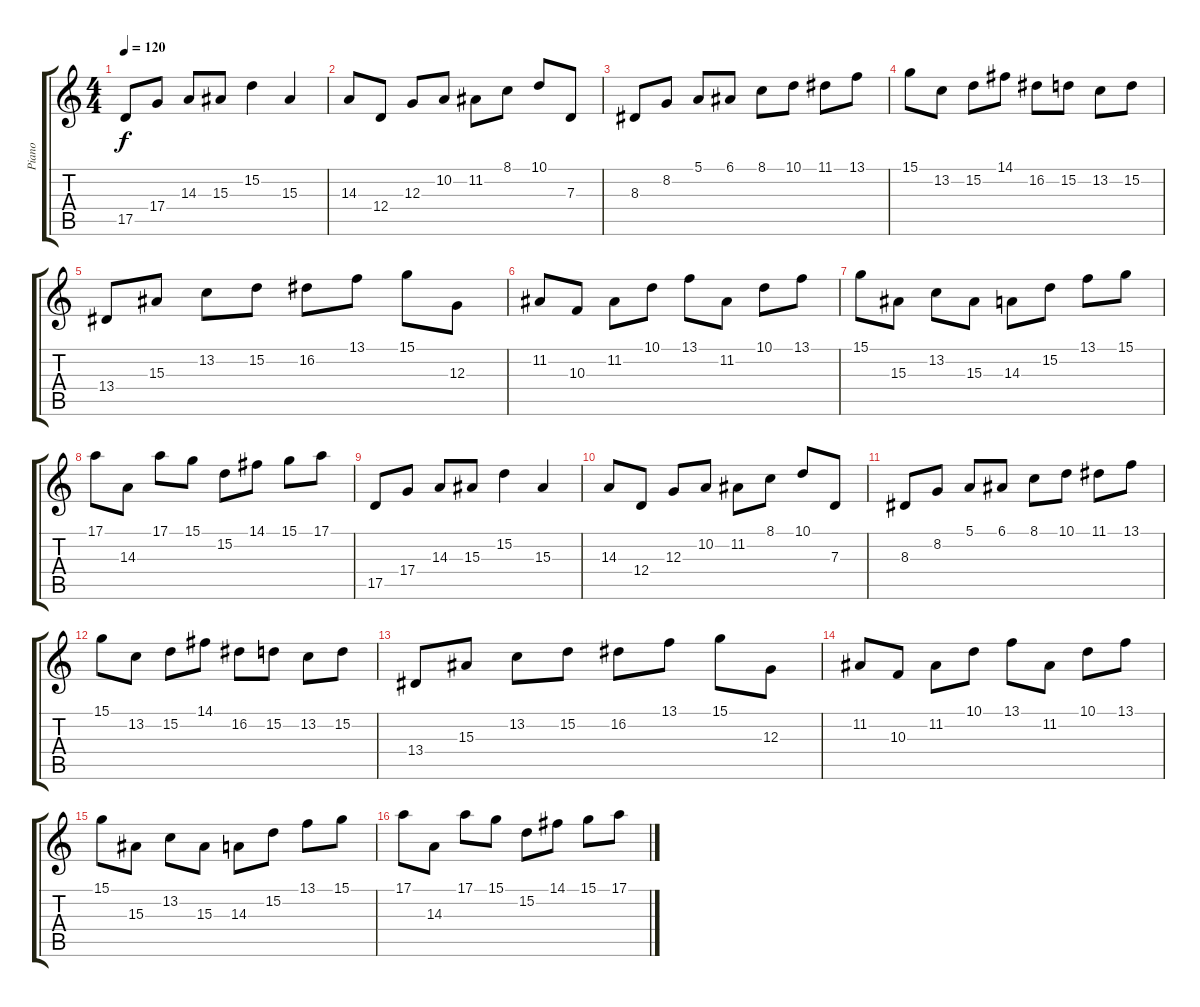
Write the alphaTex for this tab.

\track ("Piano " "Piano ") {instrument acousticgrandpiano}
\staff {score tabs}
\tuning (E4 B3 G3 D3 A2 E2) {hide}
\ts (4 4)
\tempo 120
\clef g2
\ks c
17.5.8{dy f} 17.4.8 14.3.8 15.3.8 15.2.4 15.3.4 |
14.3.8 12.4.8 12.3.8 10.2.8 11.2.8 8.1.8 10.1.8 7.3.8 |
8.3.8 8.2.8 5.1.8 6.1.8 8.1.8 10.1.8 11.1.8 13.1.8 |
15.1.8 13.2.8 15.2.8 14.1.8 16.2.8 15.2.8 13.2.8 15.2.8 |
13.4.8 15.3.8 13.2.8 15.2.8 16.2.8 13.1.8 15.1.8 12.3.8 |
11.2.8 10.3.8 11.2.8 10.1.8 13.1.8 11.2.8 10.1.8 13.1.8 |
15.1.8 15.3.8 13.2.8 15.3.8 14.3.8 15.2.8 13.1.8 15.1.8 |
17.1.8 14.3.8 17.1.8 15.1.8 15.2.8 14.1.8 15.1.8 17.1.8 |
17.5.8 17.4.8 14.3.8 15.3.8 15.2.4 15.3.4 |
14.3.8 12.4.8 12.3.8 10.2.8 11.2.8 8.1.8 10.1.8 7.3.8 |
8.3.8 8.2.8 5.1.8 6.1.8 8.1.8 10.1.8 11.1.8 13.1.8 |
15.1.8 13.2.8 15.2.8 14.1.8 16.2.8 15.2.8 13.2.8 15.2.8 |
13.4.8 15.3.8 13.2.8 15.2.8 16.2.8 13.1.8 15.1.8 12.3.8 |
11.2.8 10.3.8 11.2.8 10.1.8 13.1.8 11.2.8 10.1.8 13.1.8 |
15.1.8 15.3.8 13.2.8 15.3.8 14.3.8 15.2.8 13.1.8 15.1.8 |
17.1.8 14.3.8 17.1.8 15.1.8 15.2.8 14.1.8 15.1.8 17.1.8
